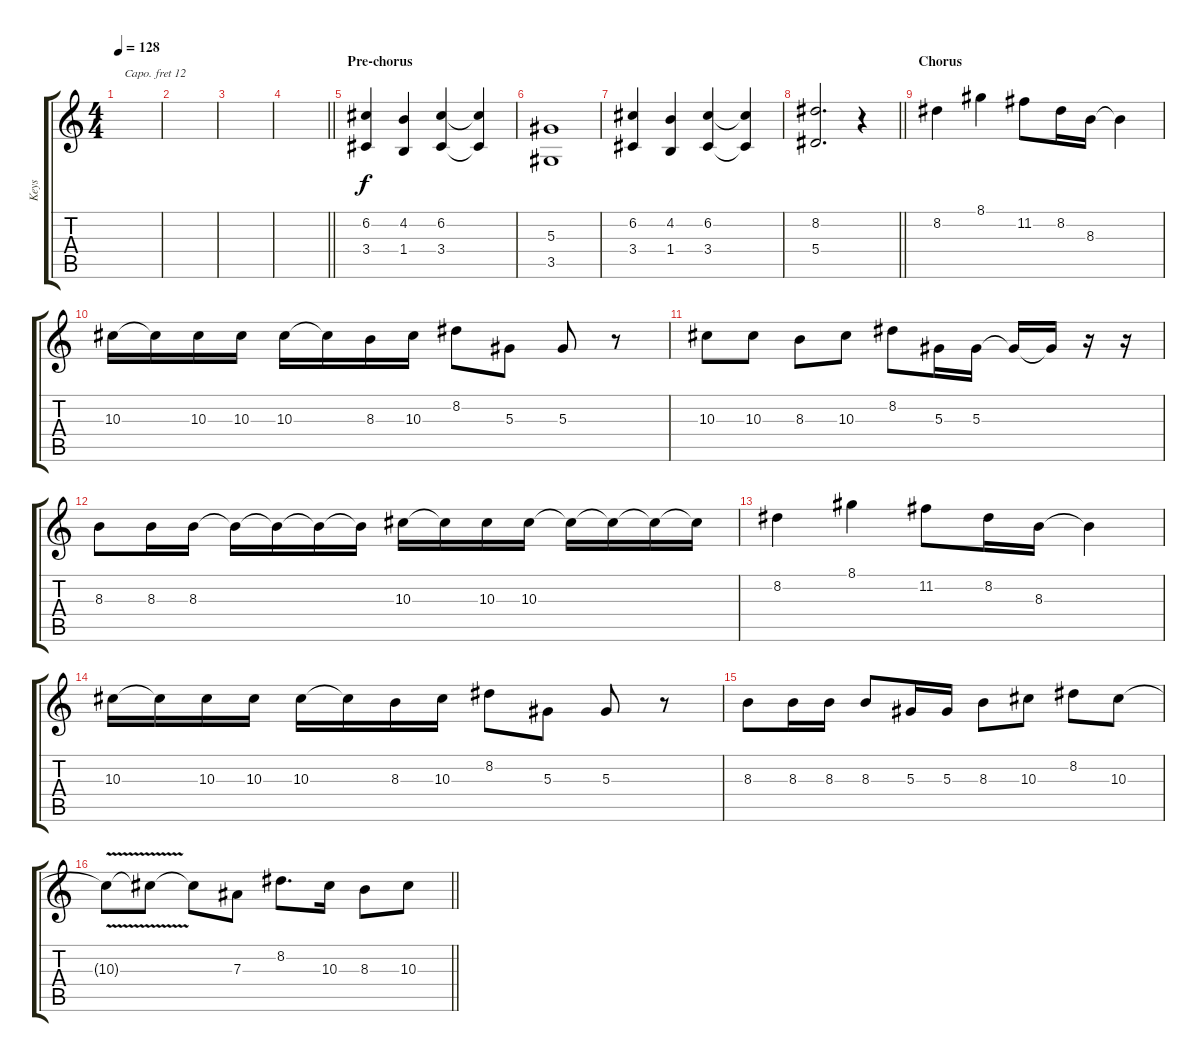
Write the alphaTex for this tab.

\track ("Keys " "Keys ") {instrument lead2sawtooth}
\staff {score tabs}
\capo 12
\tuning (C4 G3 Eb3 Bb2 F2 C2) {hide}
\ts (4 4)
\tempo 128
\clef g2
\ks c
|
|
|
\barLineRight lightlight
|
\section ("" "Pre-chorus")
(6.2 3.4).4 (4.2 1.4).4 (6.2 3.4).4 (6.2{t} 3.4{t}).4 |
(5.3 3.5).1 |
(6.2 3.4).4 (4.2 1.4).4 (6.2 3.4).4 (6.2{t} 3.4{t}).4 |
\barLineRight lightlight
(8.2 5.4).2{d} r.4 |
\section ("" "Chorus")
8.2.4 8.1.4 11.2.8 8.2.16 8.3.16 8.3{t}.4 |
10.3.16 10.3{t}.16 10.3.16 10.3.16 10.3.16 10.3{t}.16 8.3.16 10.3.16 8.2.8 5.3.8 5.3.8 r.8 |
10.3.8 10.3.8 8.3.8 10.3.8 8.2.8 5.3.16 5.3.16 5.3{t}.16 5.3{t}.16 r.16 r.16 |
8.3.8 8.3.16 8.3.16 8.3{t}.16 8.3{t}.16 8.3{t}.16 8.3{t}.16 10.3.16 10.3{t}.16 10.3.16 10.3.16 10.3{t}.16 10.3{t}.16 10.3{t}.16 10.3{t}.16 |
8.2.4 8.1.4 11.2.8 8.2.16 8.3.16 8.3{t}.4 |
10.3.16 10.3{t}.16 10.3.16 10.3.16 10.3.16 10.3{t}.16 8.3.16 10.3.16 8.2.8 5.3.8 5.3.8 r.8 |
8.3.8 8.3.16 8.3.16 8.3.8 5.3.16 5.3.16 8.3.8 10.3.8 8.2.8 10.3.8 |
\barLineRight lightlight
10.3{v t}.8 10.3{t}.8 10.3{t}.8 7.3.8 8.2.8{d} 10.3.16 8.3.8 10.3.8
